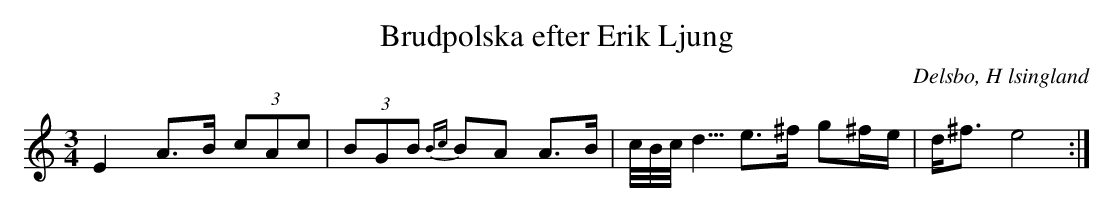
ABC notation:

X:1
T: Brudpolska efter Erik Ljung
O: Delsbo, H lsingland
M: 3/4
L: 1/8
K: Am
E2 A>B (3cAc| (3BGB {Bc}BA A>B|c//B//c//d5/4 e>^f g^f/e/|d<^f e4 :|
